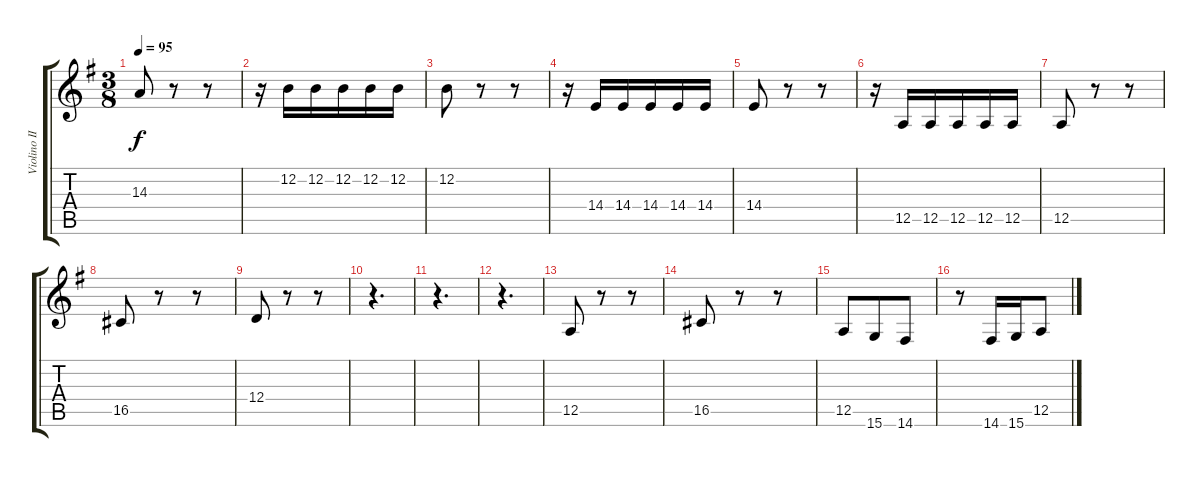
\track ("Violino II. di ripieno" "Violino II") {instrument violin}
\staff {score tabs}
\tuning (E4 B3 G3 D3 A2 E2) {hide}
\ts (3 8)
\tempo 95
\clef g2
\ks g
14.3.8{dy f} r.8 r.8 |
r.16 12.2.16{beam merge} 12.2.16 12.2.16{beam merge} 12.2.16 12.2.16 |
12.2.8 r.8 r.8 |
r.16 14.4.16{beam merge} 14.4.16 14.4.16{beam merge} 14.4.16 14.4.16 |
14.4.8 r.8 r.8 |
r.16 12.5.16 12.5.16 12.5.16 12.5.16 12.5.16 |
12.5.8 r.8 r.8 |
16.5.8 r.8 r.8 |
12.4.8 r.8 r.8 |
r.4{d} |
r.4{d} |
r.4{d} |
12.5.8 r.8 r.8 |
16.5.8 r.8 r.8 |
12.5.8 15.6.8 14.6.8 |
r.8 14.6.16 15.6.16{beam merge} 12.5.8
